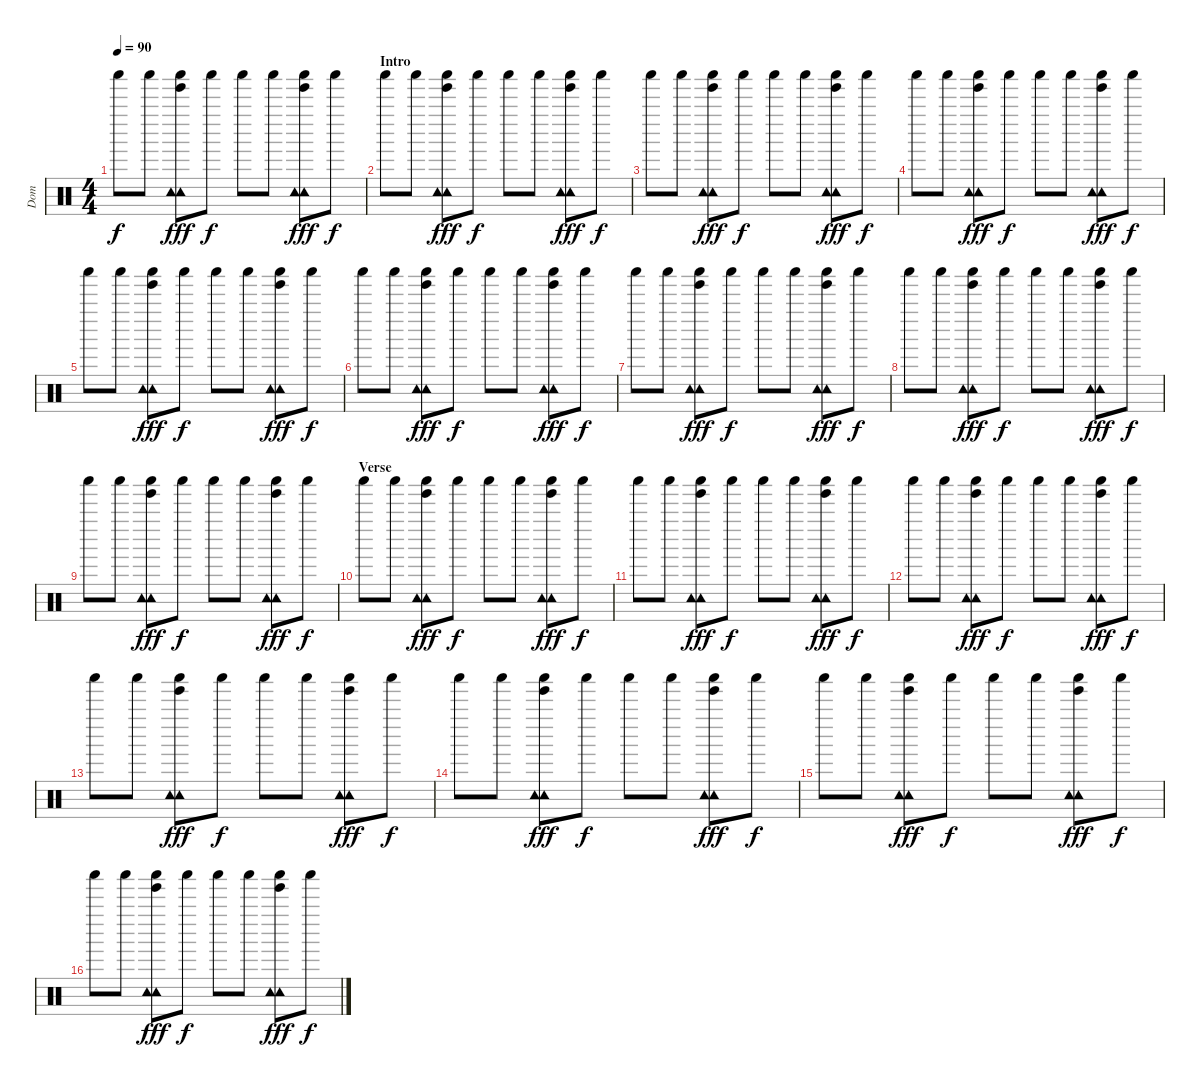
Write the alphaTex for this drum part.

\track ("Dom" "Dom") {instrument percussion}
\staff {score}
\articulation defaults
\ts (4 4)
\tempo 90
\clef neutral
\ks c "Shaker (hit)".8{dy f} "Shaker (hit)".8
("Tinkle Bell (hit)" "Tambourine (hit)" "Tambourine (hit)" "Shaker (hit)").8{dy fff} "Shaker (hit)".8{dy f} "Shaker (hit)".8 "Shaker (hit)".8 ("Tinkle Bell (hit)" "Tambourine (hit)" "Tambourine (hit)" "Shaker (hit)").8{dy fff} "Shaker (hit)".8{dy f} |
\section ("" "Intro")
"Shaker (hit)".8 "Shaker (hit)".8 ("Tinkle Bell (hit)" "Tambourine (hit)" "Tambourine (hit)" "Shaker (hit)").8{dy fff} "Shaker (hit)".8{dy f} "Shaker (hit)".8 "Shaker (hit)".8 ("Tinkle Bell (hit)" "Tambourine (hit)" "Tambourine (hit)" "Shaker (hit)").8{dy fff} "Shaker (hit)".8{dy f} |
"Shaker (hit)".8 "Shaker (hit)".8 ("Tinkle Bell (hit)" "Tambourine (hit)" "Tambourine (hit)" "Shaker (hit)").8{dy fff} "Shaker (hit)".8{dy f} "Shaker (hit)".8 "Shaker (hit)".8 ("Tinkle Bell (hit)" "Tambourine (hit)" "Tambourine (hit)" "Shaker (hit)").8{dy fff} "Shaker (hit)".8{dy f} |
"Shaker (hit)".8 "Shaker (hit)".8 ("Tinkle Bell (hit)" "Tambourine (hit)" "Tambourine (hit)" "Shaker (hit)").8{dy fff} "Shaker (hit)".8{dy f} "Shaker (hit)".8 "Shaker (hit)".8 ("Tinkle Bell (hit)" "Tambourine (hit)" "Tambourine (hit)" "Shaker (hit)").8{dy fff} "Shaker (hit)".8{dy f} |
"Shaker (hit)".8 "Shaker (hit)".8 ("Tinkle Bell (hit)" "Tambourine (hit)" "Tambourine (hit)" "Shaker (hit)").8{dy fff} "Shaker (hit)".8{dy f} "Shaker (hit)".8 "Shaker (hit)".8 ("Tinkle Bell (hit)" "Tambourine (hit)" "Tambourine (hit)" "Shaker (hit)").8{dy fff} "Shaker (hit)".8{dy f} |
"Shaker (hit)".8 "Shaker (hit)".8 ("Tinkle Bell (hit)" "Tambourine (hit)" "Tambourine (hit)" "Shaker (hit)").8{dy fff} "Shaker (hit)".8{dy f} "Shaker (hit)".8 "Shaker (hit)".8 ("Tinkle Bell (hit)" "Tambourine (hit)" "Tambourine (hit)" "Shaker (hit)").8{dy fff} "Shaker (hit)".8{dy f} |
"Shaker (hit)".8 "Shaker (hit)".8 ("Tinkle Bell (hit)" "Tambourine (hit)" "Tambourine (hit)" "Shaker (hit)").8{dy fff} "Shaker (hit)".8{dy f} "Shaker (hit)".8 "Shaker (hit)".8 ("Tinkle Bell (hit)" "Tambourine (hit)" "Tambourine (hit)" "Shaker (hit)").8{dy fff} "Shaker (hit)".8{dy f} |
"Shaker (hit)".8 "Shaker (hit)".8 ("Tinkle Bell (hit)" "Tambourine (hit)" "Tambourine (hit)" "Shaker (hit)").8{dy fff} "Shaker (hit)".8{dy f} "Shaker (hit)".8 "Shaker (hit)".8 ("Tinkle Bell (hit)" "Tambourine (hit)" "Tambourine (hit)" "Shaker (hit)").8{dy fff} "Shaker (hit)".8{dy f} |
"Shaker (hit)".8 "Shaker (hit)".8 ("Tinkle Bell (hit)" "Tambourine (hit)" "Tambourine (hit)" "Shaker (hit)").8{dy fff} "Shaker (hit)".8{dy f} "Shaker (hit)".8 "Shaker (hit)".8 ("Tinkle Bell (hit)" "Tambourine (hit)" "Tambourine (hit)" "Shaker (hit)").8{dy fff} "Shaker (hit)".8{dy f} |
\section ("" "Verse")
"Shaker (hit)".8 "Shaker (hit)".8 ("Tinkle Bell (hit)" "Tambourine (hit)" "Tambourine (hit)" "Shaker (hit)").8{dy fff} "Shaker (hit)".8{dy f} "Shaker (hit)".8 "Shaker (hit)".8 ("Tinkle Bell (hit)" "Tambourine (hit)" "Tambourine (hit)" "Shaker (hit)").8{dy fff} "Shaker (hit)".8{dy f} |
"Shaker (hit)".8 "Shaker (hit)".8 ("Tinkle Bell (hit)" "Tambourine (hit)" "Tambourine (hit)" "Shaker (hit)").8{dy fff} "Shaker (hit)".8{dy f} "Shaker (hit)".8 "Shaker (hit)".8 ("Tinkle Bell (hit)" "Tambourine (hit)" "Tambourine (hit)" "Shaker (hit)").8{dy fff} "Shaker (hit)".8{dy f} |
"Shaker (hit)".8 "Shaker (hit)".8 ("Tinkle Bell (hit)" "Tambourine (hit)" "Tambourine (hit)" "Shaker (hit)").8{dy fff} "Shaker (hit)".8{dy f} "Shaker (hit)".8 "Shaker (hit)".8 ("Tinkle Bell (hit)" "Tambourine (hit)" "Tambourine (hit)" "Shaker (hit)").8{dy fff} "Shaker (hit)".8{dy f} |
"Shaker (hit)".8 "Shaker (hit)".8 ("Tinkle Bell (hit)" "Tambourine (hit)" "Tambourine (hit)" "Shaker (hit)").8{dy fff} "Shaker (hit)".8{dy f} "Shaker (hit)".8 "Shaker (hit)".8 ("Tinkle Bell (hit)" "Tambourine (hit)" "Tambourine (hit)" "Shaker (hit)").8{dy fff} "Shaker (hit)".8{dy f} |
"Shaker (hit)".8 "Shaker (hit)".8 ("Tinkle Bell (hit)" "Tambourine (hit)" "Tambourine (hit)" "Shaker (hit)").8{dy fff} "Shaker (hit)".8{dy f} "Shaker (hit)".8 "Shaker (hit)".8 ("Tinkle Bell (hit)" "Tambourine (hit)" "Tambourine (hit)" "Shaker (hit)").8{dy fff} "Shaker (hit)".8{dy f} |
"Shaker (hit)".8 "Shaker (hit)".8 ("Tinkle Bell (hit)" "Tambourine (hit)" "Tambourine (hit)" "Shaker (hit)").8{dy fff} "Shaker (hit)".8{dy f} "Shaker (hit)".8 "Shaker (hit)".8 ("Tinkle Bell (hit)" "Tambourine (hit)" "Tambourine (hit)" "Shaker (hit)").8{dy fff} "Shaker (hit)".8{dy f} |
"Shaker (hit)".8 "Shaker (hit)".8 ("Tinkle Bell (hit)" "Tambourine (hit)" "Tambourine (hit)" "Shaker (hit)").8{dy fff} "Shaker (hit)".8{dy f} "Shaker (hit)".8 "Shaker (hit)".8 ("Tinkle Bell (hit)" "Tambourine (hit)" "Tambourine (hit)" "Shaker (hit)").8{dy fff} "Shaker (hit)".8{dy f}
